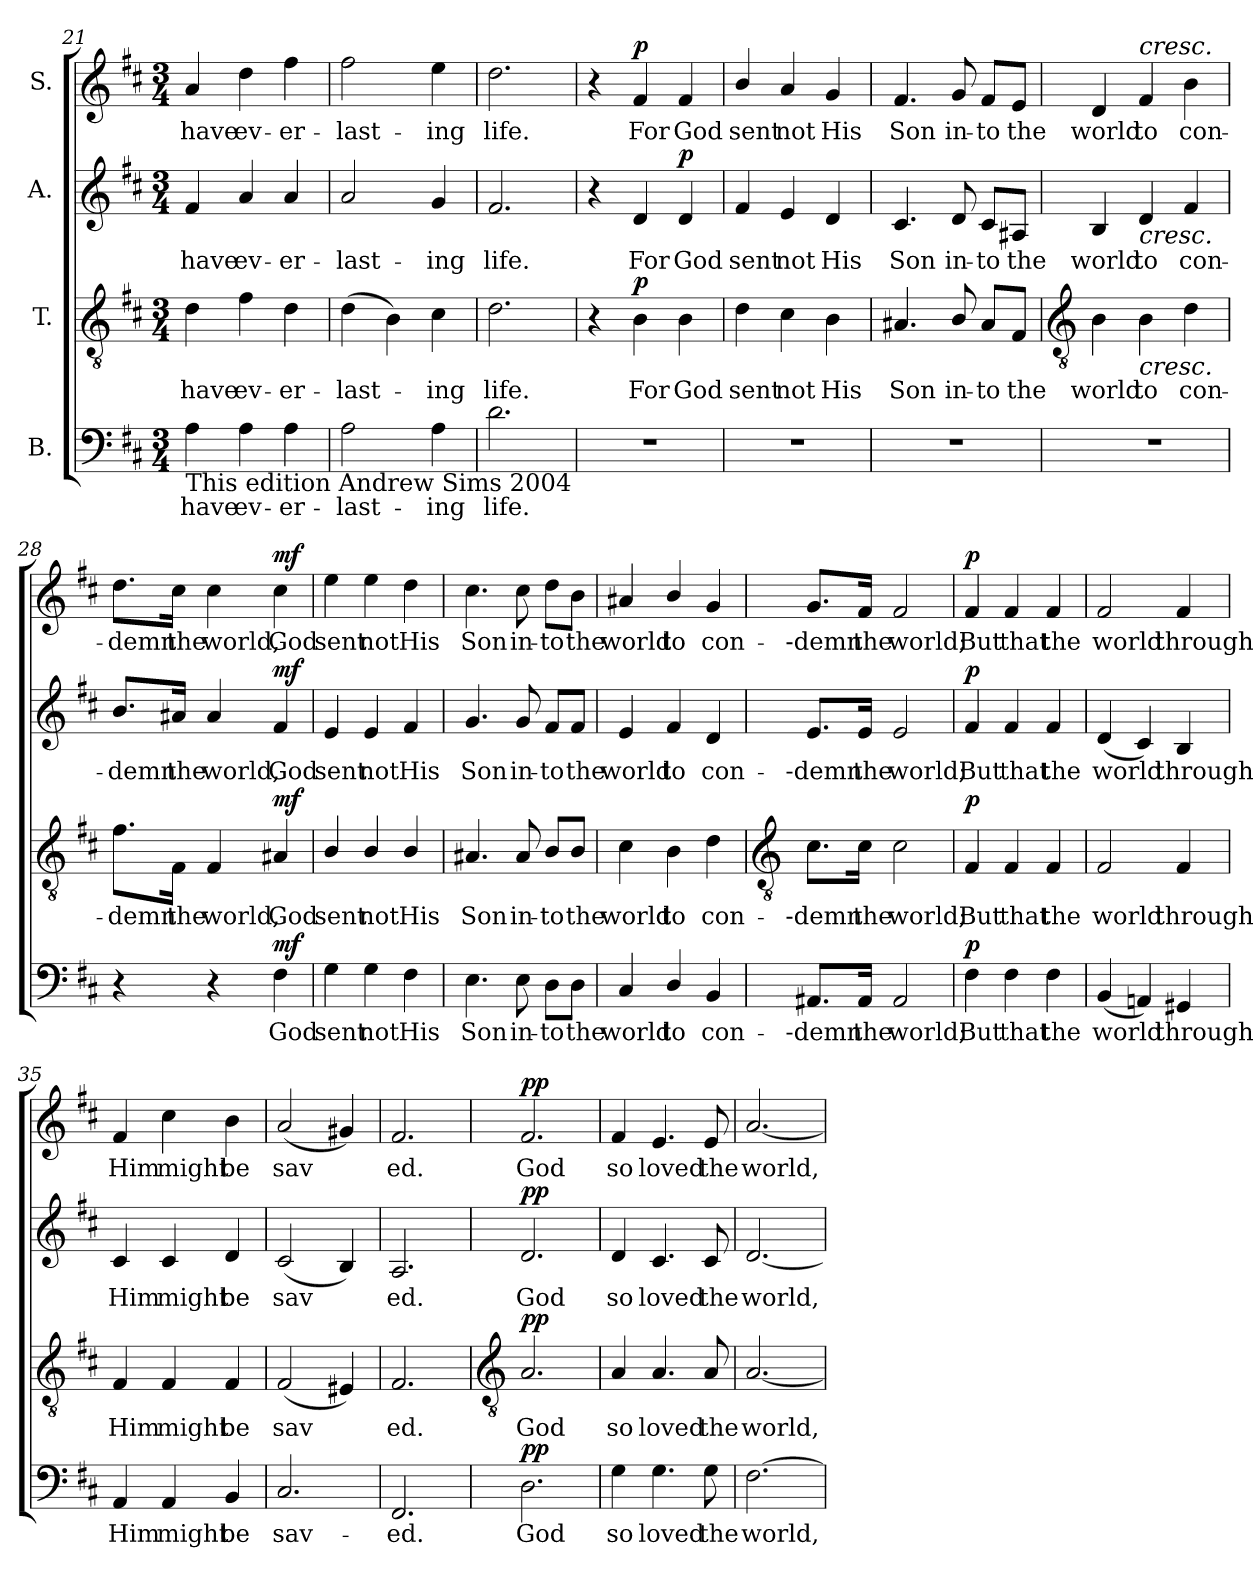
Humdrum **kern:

**kern	**text	**dynam	**kern	**text	**dynam	**kern	**text	**dynam	**kern	**text	**dynam
*part4	*part4	*part4	*part3	*part3	*part3	*part2	*part2	*part2	*part1	*part1	*part1
*staff4	*staff4	*staff4	*staff3	*staff3	*staff3	*staff2	*staff2	*staff2	*staff1	*staff1	*staff1
*I"B.	*	*	*I"T.	*	*	*I"A.	*	*	*I"S.	*	*
!!LO:LB:g=z
*clefF4	*	*	*clefGv2	*	*	*clefG2	*	*	*clefG2	*	*
*k[f#c#]	*	*	*k[f#c#]	*	*	*k[f#c#]	*	*	*k[f#c#]	*	*
*D:	*	*	*D:	*	*	*D:	*	*	*D:	*	*
*M3/4	*	*	*M3/4	*	*	*M3/4	*	*	*M3/4	*	*
=21	=21	=21	=21	=21	=21	=21	=21	=21	=21	=21	=21
!LO:TX:b:t=This edition  Andrew Sims 2004	!	!	!	!	!	!	!	!	!	!	!
!	!LO:LY:b	!	!	!LO:LY:b	!	!	!LO:LY:b	!	!	!LO:LY:b	!
4A	have	.	4d	have	.	4f#	have	.	4a	have	.
!	!LO:LY:b	!	!	!LO:LY:b	!	!	!LO:LY:b	!	!	!LO:LY:b	!
4A	ev-	.	4f#	ev-	.	4a	ev-	.	4dd	ev-	.
!	!LO:LY:b	!	!	!LO:LY:b	!	!	!LO:LY:b	!	!	!LO:LY:b	!
4A	-er-	.	4d	-er-	.	4a	-er-	.	4ff#	-er-	.
=22	=22	=22	=22	=22	=22	=22	=22	=22	=22	=22	=22
!	!LO:LY:b	!	!	!LO:LY:b	!	!	!LO:LY:b	!	!	!LO:LY:b	!
2A	-last-	.	(>4d	-last-	.	2a	-last-	.	2ff#	-last-	.
.	.	.	4B)	.	.	.	.	.	.	.	.
!	!LO:LY:b	!	!	!LO:LY:b	!	!	!LO:LY:b	!	!	!LO:LY:b	!
4A	-ing	.	4c#	-ing	.	4g	-ing	.	4ee	-ing	.
=23	=23	=23	=23	=23	=23	=23	=23	=23	=23	=23	=23
!	!LO:LY:b	!	!	!LO:LY:b	!	!	!LO:LY:b	!	!	!LO:LY:b	!
2.d	life.	.	2.d	life.	.	2.f#	life.	.	2.dd	life.	.
=24	=24	=24	=24	=24	=24	=24	=24	=24	=24	=24	=24
!LO:N:vis=1	!	!	!	!	!	!	!	!	!	!	!
2.r	.	.	4r	.	.	4r	.	.	4r	.	.
!	!	!	!	!LO:LY:b	!LO:DY:a	!	!LO:LY:b	!	!	!LO:LY:b	!LO:DY:a
.	.	.	4B	For	p	4d	For	.	4f#	For	p
!	!	!	!	!LO:LY:b	!	!	!LO:LY:b	!LO:DY:a	!	!LO:LY:b	!
.	.	.	4B	God	.	4d	God	p	4f#	God	.
=25	=25	=25	=25	=25	=25	=25	=25	=25	=25	=25	=25
!LO:N:vis=1	!	!	!	!LO:LY:b	!	!	!LO:LY:b	!	!	!LO:LY:b	!
2.r	.	.	4d	sent	.	4f#	sent	.	4b/	sent	.
!	!	!	!	!LO:LY:b	!	!	!LO:LY:b	!	!	!LO:LY:b	!
.	.	.	4c#	not	.	4e	not	.	4a	not	.
!	!	!	!	!LO:LY:b	!	!	!LO:LY:b	!	!	!LO:LY:b	!
.	.	.	4B	His	.	4d	His	.	4g	His	.
=26	=26	=26	=26	=26	=26	=26	=26	=26	=26	=26	=26
!LO:N:vis=1	!	!	!	!LO:LY:b	!	!	!LO:LY:b	!	!	!LO:LY:b	!
2.r	.	.	4.A#X	Son	.	4.c#	Son	.	4.f#	Son	.
!	!	!	!	!LO:LY:b	!	!	!LO:LY:b	!	!	!LO:LY:b	!
.	.	.	8B/	in-	.	8d	in-	.	8g	in-	.
!	!	!	!	!LO:LY:b	!	!	!LO:LY:b	!	!	!LO:LY:b	!
.	.	.	8A#/L	-to	.	8c#/L	-to	.	8f#/L	-to	.
!	!	!	!	!LO:LY:b	!	!	!LO:LY:b	!	!	!LO:LY:b	!
.	.	.	8F#/J	the	.	8A#X/J	the	.	8e/J	the	.
!!LO:LB:g=z
=27	=27	=27	=27	=27	=27	=27	=27	=27	=27	=27	=27
*	*	*	*clefGv2	*	*	*	*	*	*	*	*
!LO:N:vis=1	!	!	!	!LO:LY:b	!	!	!LO:LY:b	!	!	!LO:LY:b	!
2.r	.	.	4B	world	.	4B	world	.	4d	world	.
!	!	!	!	!	!	!	!	!	!LO:TX:a:i:t=cresc.	!	!
!	!	!	!	!	!	!LO:TX:b:i:t=cresc.	!	!	!	!	!
!	!	!	!LO:TX:b:i:t=cresc.	!	!	!	!	!	!	!	!
!	!	!	!	!LO:LY:b	!	!	!LO:LY:b	!	!	!LO:LY:b	!
.	.	.	4B	to	.	4d	to	.	4f#	to	.
!	!	!	!	!LO:LY:b	!	!	!LO:LY:b	!	!	!LO:LY:b	!
.	.	.	4d	con-	.	4f#	con-	.	4b	con-	.
=28	=28	=28	=28	=28	=28	=28	=28	=28	=28	=28	=28
!	!	!	!	!LO:LY:b	!	!	!LO:LY:b	!	!	!LO:LY:b	!
4r	.	.	8.f#\L	-demn	.	8.b/L	-demn	.	8.dd\L	-demn	.
!	!	!	!	!LO:LY:b	!	!	!LO:LY:b	!	!	!LO:LY:b	!
.	.	.	16F#\Jk	the	.	16a#X/Jk	the	.	16cc#\Jk	the	.
!	!	!	!	!LO:LY:b	!	!	!LO:LY:b	!	!	!LO:LY:b	!
4r	.	.	4F#	world,	.	4a#	world,	.	4cc#	world,	.
!	!LO:LY:b	!LO:DY:b	!	!LO:LY:b	!LO:DY:a	!	!LO:LY:b	!LO:DY:b	!	!LO:LY:b	!LO:DY:a
4F#	God	mf	4A#X	God	mf	4f#	God	mf	4cc#	God	mf
=29	=29	=29	=29	=29	=29	=29	=29	=29	=29	=29	=29
!	!LO:LY:b	!	!	!LO:LY:b	!	!	!LO:LY:b	!	!	!LO:LY:b	!
4G	sent	.	4B/	sent	.	4e	sent	.	4ee	sent	.
!	!LO:LY:b	!	!	!LO:LY:b	!	!	!LO:LY:b	!	!	!LO:LY:b	!
4G	not	.	4B/	not	.	4e	not	.	4ee	not	.
!	!LO:LY:b	!	!	!LO:LY:b	!	!	!LO:LY:b	!	!	!LO:LY:b	!
4F#	His	.	4B/	His	.	4f#	His	.	4dd	His	.
=30	=30	=30	=30	=30	=30	=30	=30	=30	=30	=30	=30
!	!LO:LY:b	!	!	!LO:LY:b	!	!	!LO:LY:b	!	!	!LO:LY:b	!
4.E	Son	.	4.A#X/	Son	.	4.g	Son	.	4.cc#	Son	.
!	!LO:LY:b	!	!	!LO:LY:b	!	!	!LO:LY:b	!	!	!LO:LY:b	!
8E	in-	.	8A#/	in-	.	8g	in-	.	8cc#	in-	.
!	!LO:LY:b	!	!	!LO:LY:b	!	!	!LO:LY:b	!	!	!LO:LY:b	!
8D\L	-to	.	8B/L	-to	.	8f#/L	-to	.	8dd\L	-to	.
!	!LO:LY:b	!	!	!LO:LY:b	!	!	!LO:LY:b	!	!	!LO:LY:b	!
8D\J	the	.	8B/J	the	.	8f#/J	the	.	8b\J	the	.
=31	=31	=31	=31	=31	=31	=31	=31	=31	=31	=31	=31
!	!LO:LY:b	!	!	!LO:LY:b	!	!	!LO:LY:b	!	!	!LO:LY:b	!
4C#	world	.	4c#	world	.	4e	world	.	4a#X	world	.
!	!LO:LY:b	!	!	!LO:LY:b	!	!	!LO:LY:b	!	!	!LO:LY:b	!
4D/	to	.	4B	to	.	4f#	to	.	4b/	to	.
!	!LO:LY:b	!	!	!LO:LY:b	!	!	!LO:LY:b	!	!	!LO:LY:b	!
4BB	con-	.	4d	con-	.	4d	con-	.	4g	con-	.
!!LO:LB:g=z
=32	=32	=32	=32	=32	=32	=32	=32	=32	=32	=32	=32
*	*	*	*clefGv2	*	*	*	*	*	*	*	*
!	!LO:LY:b	!	!	!LO:LY:b	!	!	!LO:LY:b	!	!	!LO:LY:b	!
8.AA#X/L	--demn	.	8.c#\L	--demn	.	8.e/L	--demn	.	8.g/L	--demn	.
!	!LO:LY:b	!	!	!LO:LY:b	!	!	!LO:LY:b	!	!	!LO:LY:b	!
16AA#/Jk	the	.	16c#\Jk	the	.	16e/Jk	the	.	16f#/Jk	the	.
!	!LO:LY:b	!	!	!LO:LY:b	!	!	!LO:LY:b	!	!	!LO:LY:b	!
2AA#	world;	.	2c#	world;	.	2e	world;	.	2f#	world;	.
=33	=33	=33	=33	=33	=33	=33	=33	=33	=33	=33	=33
!	!LO:LY:b	!LO:DY:b	!	!LO:LY:b	!LO:DY:b	!	!LO:LY:b	!LO:DY:b	!	!LO:LY:b	!LO:DY:a
4F#	But	p	4F#	But	p	4f#	But	p	4f#	But	p
!	!LO:LY:b	!	!	!LO:LY:b	!	!	!LO:LY:b	!	!	!LO:LY:b	!
4F#	that	.	4F#	that	.	4f#	that	.	4f#	that	.
!	!LO:LY:b	!	!	!LO:LY:b	!	!	!LO:LY:b	!	!	!LO:LY:b	!
4F#	the	.	4F#	the	.	4f#	the	.	4f#	the	.
=34	=34	=34	=34	=34	=34	=34	=34	=34	=34	=34	=34
!	!LO:LY:b	!	!	!LO:LY:b	!	!	!LO:LY:b	!	!	!LO:LY:b	!
(<4BB	world	.	2F#	world	.	(<4d	world	.	2f#	world	.
4AAn)	.	.	.	.	.	4c#)	.	.	.	.	.
!	!LO:LY:b	!	!	!LO:LY:b	!	!	!LO:LY:b	!	!	!LO:LY:b	!
4GG#X	through	.	4F#	through	.	4B	through	.	4f#	through	.
=35	=35	=35	=35	=35	=35	=35	=35	=35	=35	=35	=35
!	!LO:LY:b	!	!	!LO:LY:b	!	!	!LO:LY:b	!	!	!LO:LY:b	!
4AA	Him	.	4F#	Him	.	4c#	Him	.	4f#	Him	.
!	!LO:LY:b	!	!	!LO:LY:b	!	!	!LO:LY:b	!	!	!LO:LY:b	!
4AA	might	.	4F#	might	.	4c#	might	.	4cc#	might	.
!	!LO:LY:b	!	!	!LO:LY:b	!	!	!LO:LY:b	!	!	!LO:LY:b	!
4BB	be	.	4F#	be	.	4d	be	.	4b	be	.
=36	=36	=36	=36	=36	=36	=36	=36	=36	=36	=36	=36
!	!LO:LY:b	!	!	!LO:LY:b	!	!	!LO:LY:b	!	!	!LO:LY:b	!
2.C#	sav-	.	(<2F#	sav	.	(<2c#	sav	.	(<2a	sav	.
.	.	.	4E#X)	.	.	4B)	.	.	4g#X)	.	.
=37	=37	=37	=37	=37	=37	=37	=37	=37	=37	=37	=37
!	!LO:LY:b	!	!	!LO:LY:b	!	!	!LO:LY:b	!	!	!LO:LY:b	!
2.FF#	-ed.	.	2.F#	ed.	.	2.A	ed.	.	2.f#	ed.	.
!!LO:LB:g=z
=38	=38	=38	=38	=38	=38	=38	=38	=38	=38	=38	=38
*	*	*	*clefGv2	*	*	*	*	*	*	*	*
!	!LO:LY:b	!LO:DY:a	!	!LO:LY:b	!LO:DY:a	!	!LO:LY:b	!LO:DY:b	!	!LO:LY:b	!LO:DY:a
2.D	God	pp	2.A	God	pp	2.d	God	pp	2.f#	God	pp
=39	=39	=39	=39	=39	=39	=39	=39	=39	=39	=39	=39
!	!LO:LY:b	!	!	!LO:LY:b	!	!	!LO:LY:b	!	!	!LO:LY:b	!
4G	so	.	4A	so	.	4d	so	.	4f#	so	.
!	!LO:LY:b	!	!	!LO:LY:b	!	!	!LO:LY:b	!	!	!LO:LY:b	!
4.G	loved	.	4.A	loved	.	4.c#	loved	.	4.e	loved	.
!	!LO:LY:b	!	!	!LO:LY:b	!	!	!LO:LY:b	!	!	!LO:LY:b	!
8G	the	.	8A	the	.	8c#	the	.	8e	the	.
=40	=40	=40	=40	=40	=40	=40	=40	=40	=40	=40	=40
!	!LO:LY:b	!	!	!LO:LY:b	!	!	!LO:LY:b	!	!	!LO:LY:b	!
[2.F#	world,	.	[2.A	world,	.	[2.d	world,	.	[2.a	world,	.
=	=	=	=	=	=	=	=	=	=	=	=
*-	*-	*-	*-	*-	*-	*-	*-	*-	*-	*-	*-
